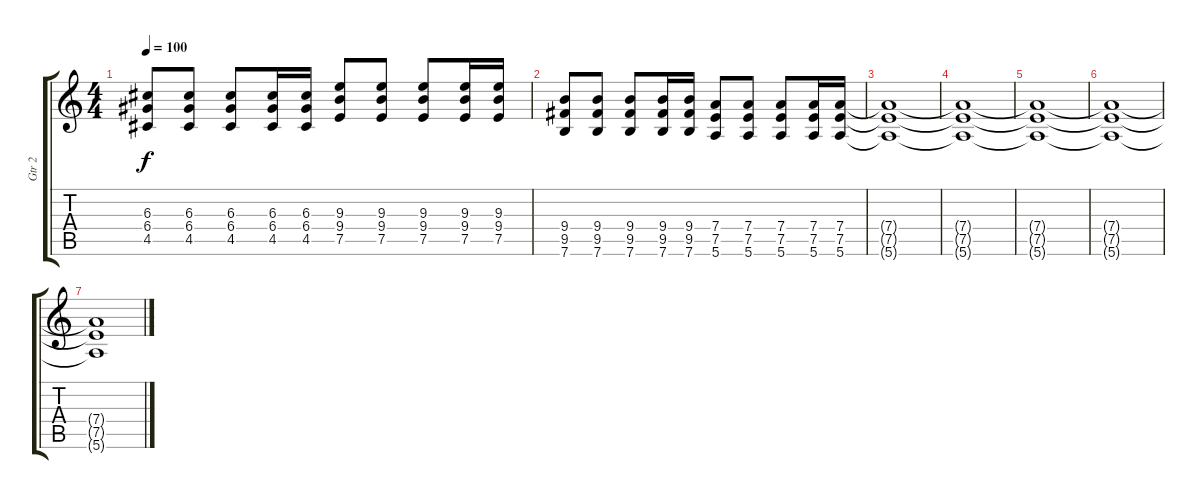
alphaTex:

\track ("Gtr 2" "Gtr 2") {instrument distortionguitar}
\staff {score tabs}
\tuning (E4 B3 G3 D3 A2 E2) {hide}
\ts (4 4)
\tempo 100
\clef g2
\ks c
(6.3 6.4 4.5).8{dy f} (6.3 6.4 4.5).8 (6.3 6.4 4.5).8 (6.3 6.4 4.5).16 (6.3 6.4 4.5).16 (9.3 9.4 7.5).8 (9.3 9.4 7.5).8 (9.3 9.4 7.5).8 (9.3 9.4 7.5).16 (9.3 9.4 7.5).16 |
(9.4 9.5 7.6).8 (9.4 9.5 7.6).8 (9.4 9.5 7.6).8 (9.4 9.5 7.6).16 (9.4 9.5 7.6).16 (7.4 7.5 5.6).8 (7.4 7.5 5.6).8 (7.4 7.5 5.6).8 (7.4 7.5 5.6).16 (7.4 7.5 5.6).16{instrument overdrivenguitar} |
(7.4{t} 7.5{t} 5.6{t}).1 |
(7.4{t} 7.5{t} 5.6{t}).1 |
(7.4{t} 7.5{t} 5.6{t}).1 |
(7.4{t} 7.5{t} 5.6{t}).1 |
(7.4{t} 7.5{t} 5.6{t}).1
